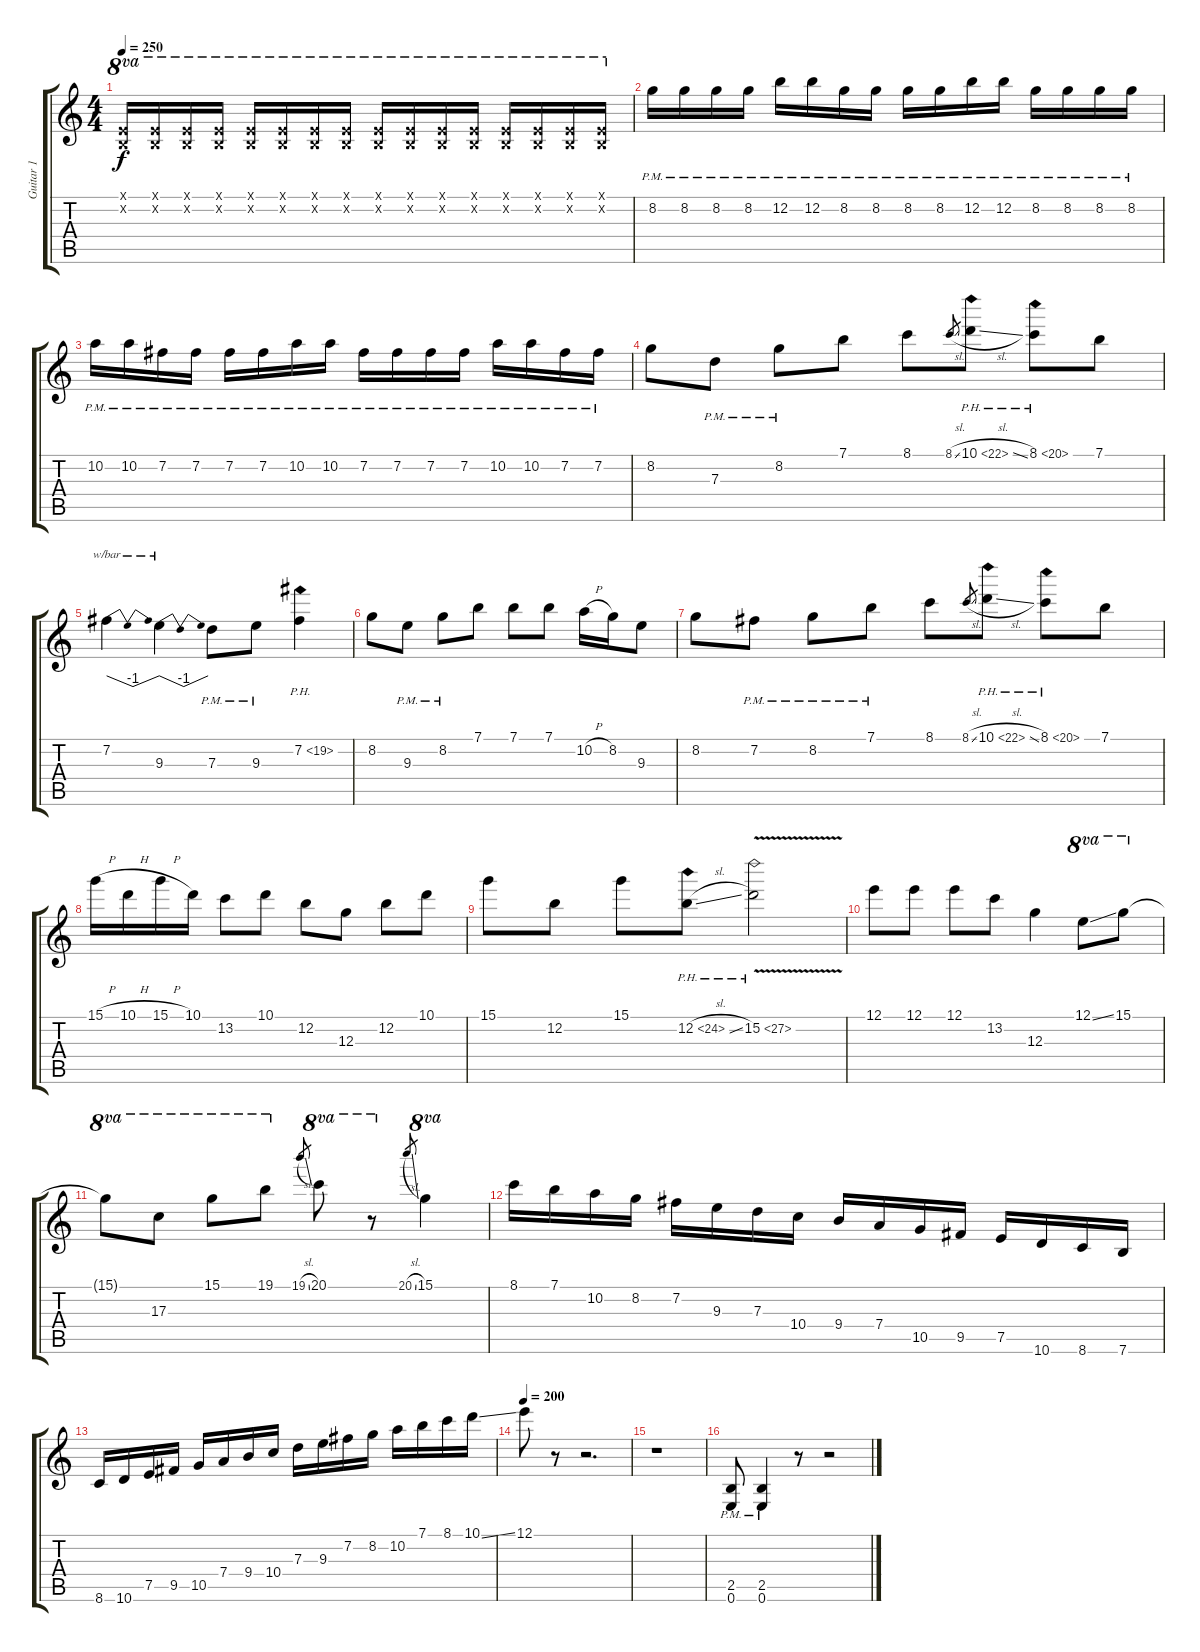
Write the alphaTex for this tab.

\track ("Guitar 1" "Guitar 1") {instrument overdrivenguitar}
\staff {score tabs}
\tuning (E4 B3 G3 D3 A2 E2) {hide}
\ts (4 4)
\tempo 250
\clef g2
\ks c
(0.1{x} 0.2{x}).16{ot 8va dy f} (0.1{x} 0.2{x}).16{ot 8va} (0.1{x} 0.2{x}).16{ot 8va} (0.1{x} 0.2{x}).16{ot 8va} (0.1{x} 0.2{x}).16{ot 8va} (0.1{x} 0.2{x}).16{ot 8va} (0.1{x} 0.2{x}).16{ot 8va} (0.1{x} 0.2{x}).16{ot 8va} (0.1{x} 0.2{x}).16{ot 8va} (0.1{x} 0.2{x}).16{ot 8va} (0.1{x} 0.2{x}).16{ot 8va} (0.1{x} 0.2{x}).16{ot 8va} (0.1{x} 0.2{x}).16{ot 8va} (0.1{x} 0.2{x}).16{ot 8va} (0.1{x} 0.2{x}).16{ot 8va} (0.1{x} 0.2{x}).16{ot 8va} |
8.2{pm}.16 8.2{pm}.16 8.2{pm}.16 8.2{pm}.16 12.2{pm}.16 12.2{pm}.16 8.2{pm}.16 8.2{pm}.16 8.2{pm}.16 8.2{pm}.16 12.2{pm}.16 12.2{pm}.16 8.2{pm}.16 8.2{pm}.16 8.2{pm}.16 8.2{pm}.16 |
10.2{pm}.16 10.2{pm}.16 7.2{pm}.16 7.2{pm}.16 7.2{pm}.16 7.2{pm}.16 10.2{pm}.16 10.2{pm}.16 7.2{pm}.16 7.2{pm}.16 7.2{pm}.16 7.2{pm}.16 10.2{pm}.16 10.2{pm}.16 7.2{pm}.16 7.2{pm}.16 |
8.2.8 7.3{pm}.8 8.2{pm}.8 7.1.8 8.1.8 8.1{sl}.8{gr} 10.1{ph 12 sl}.8 8.1{ph 12}.8 7.1.8 |
7.2.4{tbe (dip default 0 0 30 -4 60 0)} 9.3.4{tbe (dip default 0 0 30 -4 60 0)} 7.3{pm}.8 9.3{pm}.8 7.2{ph 12}.4 |
8.2.8 9.3{pm}.8 8.2{pm}.8 7.1.8 7.1.8 7.1.8 10.2{h}.16 8.2.16 9.3.8 |
8.2.8 7.2{pm}.8 8.2{pm}.8 7.1{pm}.8 8.1.8 8.1{sl}.8{gr} 10.1{ph 12 sl}.8 8.1{ph 12}.8 7.1.8 |
15.1{h}.16 10.1{h}.16 15.1{h}.16 10.1.16 13.2.8 10.1.8 12.2.8 12.3.8 12.2.8 10.1.8 |
15.1.8 12.2.8 15.1.8 12.2{ph 12 sl}.8 15.2{ph 12 v}.2 |
12.1.8 12.1.8 12.1.8 13.2.8 12.3.4 12.1{ss}.8{ot 8va} 15.1.8{ot 8va} |
15.1{t}.8{ot 8va} 17.3.8{ot 8va} 15.1.8{ot 8va} 19.1.8{ot 8va} 19.1{sl}.8{gr} 20.1.8{ot 8va} r.8{ot 8va} 20.1{sl}.8{gr} 15.1.4{ot 8va} |
8.1.16 7.1.16 10.2.16 8.2.16 7.2.16 9.3.16 7.3.16 10.4.16 9.4.16 7.4.16 10.5.16 9.5.16 7.5.16 10.6.16 8.6.16 7.6.16 |
8.6.16 10.6.16 7.5.16 9.5.16 10.5.16 7.4.16 9.4.16 10.4.16 7.3.16 9.3.16 7.2.16 8.2.16 10.2.16 7.1.16 8.1.16 10.1{ss}.16 |
\tempo 200
12.1.8 r.8 r.2{d} |
r.1 |
(2.5{pm} 0.6{pm}).8 (2.5{pm} 0.6{pm}).4 r.8 r.2
